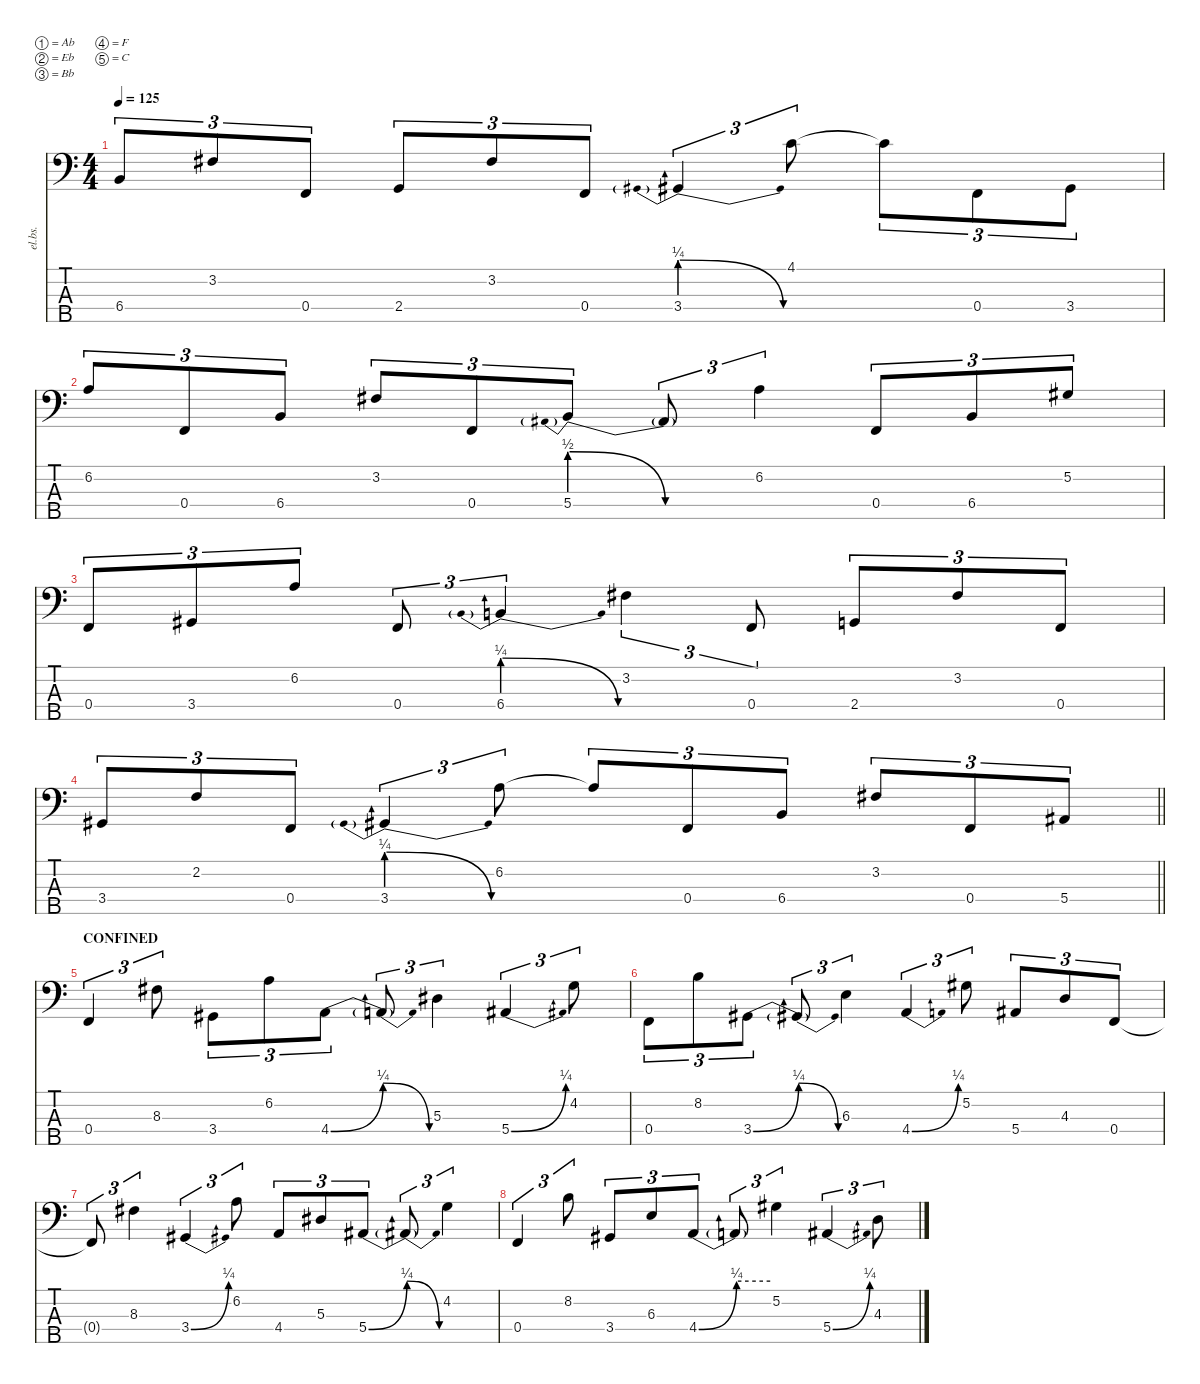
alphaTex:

\defaultSystemsLayout 4
\hideDynamics
\bracketExtendMode nobrackets
\track ("(bass tone)" "el.bs.") {instrument electricbasspick}
\staff {score tabs}
\tuning (Ab2 Eb2 Bb1 F1 C1)
\ts (4 4)
\tempo 125
\clef f4
\ks c
6.4.8{tu (3 2) dy f} 3.2{acc #}.8{tu (3 2)} 0.4.8{tu (3 2)} 2.4.8{tu (3 2)} 3.2{acc #}.8{tu (3 2)} 0.4.8{tu (3 2)} 3.4{be (prebendrelease 0 1 30 0) acc #}.4{tu (3 2)} 4.1.8{tu (3 2) dy ff} 4.1{t}.8{tu (3 2) dy f} 0.4.8{tu (3 2)} 3.4{acc #}.8{tu (3 2)} |
6.2.8{tu (3 2)} 0.4.8{tu (3 2)} 6.4.8{tu (3 2)} 3.2{acc #}.8{tu (3 2)} 0.4.8{tu (3 2)} 5.4{be (prebendrelease 0 2 60 0)}.8{tu (3 2)} 5.4{be (hold 0 0 60 0) t acc #}.8{tu (3 2)} 6.2.4{tu (3 2)} 0.4.8{tu (3 2)} 6.4.8{tu (3 2)} 5.2{acc #}.8{tu (3 2)} |
0.4.8{tu (3 2)} 3.4{acc #}.8{tu (3 2)} 6.2.8{tu (3 2)} 0.4.8{tu (3 2)} 6.4{be (prebendrelease 0 1 30 0)}.4{tu (3 2)} 3.2{acc #}.4{tu (3 2)} 0.4.8{tu (3 2)} 2.4.8{tu (3 2)} 3.2{acc #}.8{tu (3 2)} 0.4.8{tu (3 2)} |
\barLineRight lightlight
3.4{acc #}.8{tu (3 2)} 2.2.8{tu (3 2)} 0.4.8{tu (3 2)} 3.4{be (prebendrelease 0 1 30 0) acc #}.4{tu (3 2)} 6.2.8{tu (3 2) dy ff} 6.2{t}.8{tu (3 2) dy f} 0.4.8{tu (3 2)} 6.4.8{tu (3 2)} 3.2{acc #}.8{tu (3 2)} 0.4.8{tu (3 2)} 5.4{acc #}.8{tu (3 2)} |
\section ("" "CONFINED")
0.4.4{tu (3 2)} 8.3{acc #}.8{tu (3 2)} 3.4{acc #}.8{tu (3 2)} 6.2.8{tu (3 2)} 4.4{be (bend 0 0 60 1)}.8{tu (3 2)} 4.4{be (release 0 1 60 0) t}.8{tu (3 2)} 5.3{acc #}.4{tu (3 2)} 5.4{be (bend 0 0 60 1) acc #}.4{tu (3 2)} 4.2.8{tu (3 2)} |
0.4.8{tu (3 2)} 8.2.8{tu (3 2)} 3.4{be (bend 0 0 60 1) acc #}.8{tu (3 2)} 3.4{be (release 0 1 60 0) t acc #}.8{tu (3 2)} 6.3.4{tu (3 2)} 4.4{be (bend 0 0 60 1)}.4{tu (3 2)} 5.2{acc #}.8{tu (3 2)} 5.4{acc #}.8{tu (3 2)} 4.3.8{tu (3 2)} 0.4.8{tu (3 2)} |
0.4{t}.8{tu (3 2)} 8.3{acc #}.4{tu (3 2)} 3.4{be (bend 0 0 60 1) acc #}.4{tu (3 2)} 6.2.8{tu (3 2)} 4.4.8{tu (3 2)} 5.3{acc #}.8{tu (3 2)} 5.4{be (bend 0 0 60 1) acc #}.8{tu (3 2)} 5.4{be (release 0 1 60 0) t acc #}.8{tu (3 2)} 4.2.4{tu (3 2)} |
0.4.4{tu (3 2)} 8.2.8{tu (3 2)} 3.4{acc #}.8{tu (3 2)} 6.3.8{tu (3 2)} 4.4{be (bend 0 0 60 1)}.8{tu (3 2)} 4.4{be (hold 0 1 60 1) t}.8{tu (3 2)} 5.2{acc #}.4{tu (3 2)} 5.4{be (bend 0 0 60 1) acc #}.4{tu (3 2)} 4.3.8{tu (3 2)}
